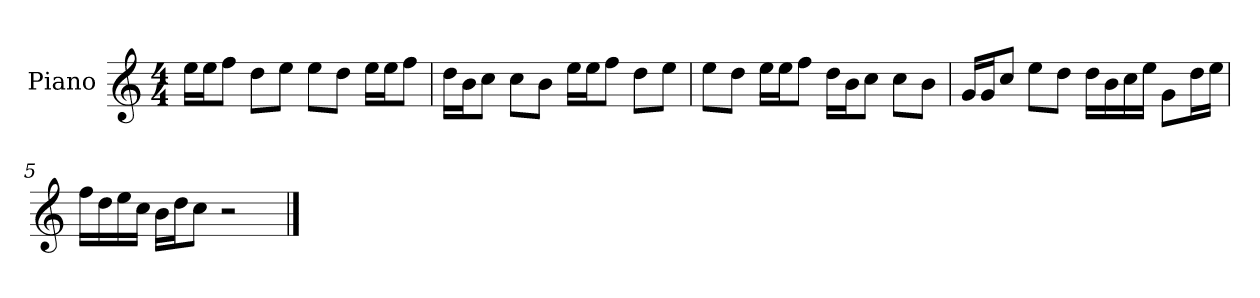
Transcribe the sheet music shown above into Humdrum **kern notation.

**kern
*part1
*staff1
*I"Piano
*I'P-no
*clefG2
*k[]
*M4/4
*MM90
=1
16ee\LL
16ee\J
8ff\J
8dd\L
8ee\J
8ee\L
8dd\J
16ee\LL
16ee\J
8ff\J
=2
16dd\LL
16b\J
8cc\J
8cc\L
8b\J
16ee\LL
16ee\J
8ff\J
8dd\L
8ee\J
=3
8ee\L
8dd\J
16ee\LL
16ee\J
8ff\J
16dd\LL
16b\J
8cc\J
8cc\L
8b\J
=4
16g/LL
16g/J
8cc/J
8ee\L
8dd\J
16dd\LL
16b\
16cc\
16ee\JJ
8g\L
16dd\L
16ee\JJ
!!LO:LB:g=z
=5
16ff\LL
16dd\
16ee\
16cc\JJ
16b\LL
16dd\J
8cc\J
2r
==
*-
